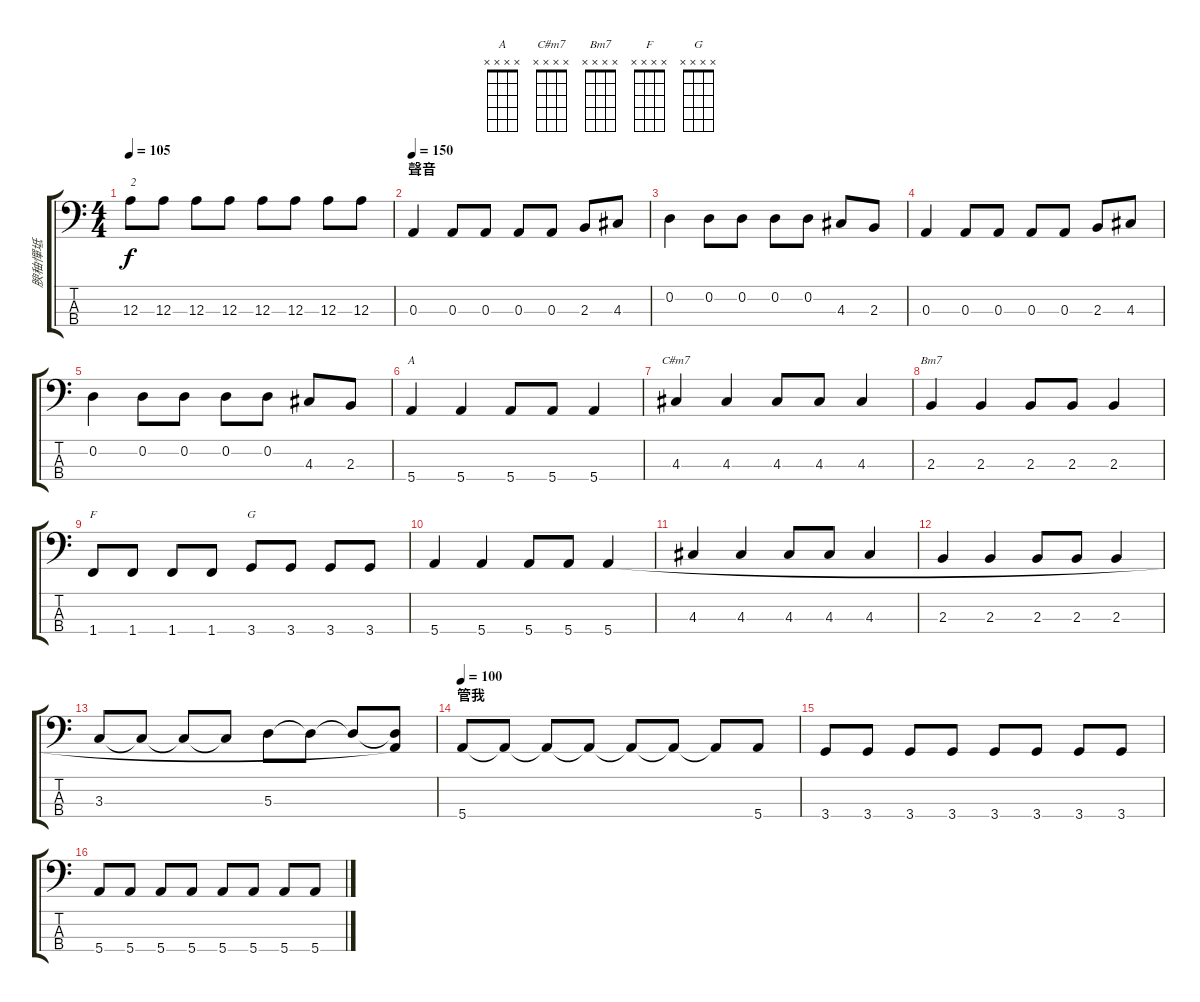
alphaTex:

\track ("腴秞憚坻" "腴秞憚坻") {instrument electricbassfinger}
\staff {score tabs}
\tuning (G2 D2 A1 E1) {hide}
\chord ("A" x x x x) {firstfret 0}
\chord ("C#m7" x x x x) {firstfret 0}
\chord ("Bm7" x x x x) {firstfret 0}
\chord ("F" x x x x) {firstfret 0}
\chord ("G" x x x x) {firstfret 0}
\ts (4 4)
\tempo 105
\clef f4
\ks c
12.3.8{txt "2" dy f} 12.3.8 12.3.8 12.3.8 12.3.8 12.3.8 12.3.8 12.3.8 |
\section ("" "聲音")
\tempo 150
0.3.4 0.3.8 0.3.8 0.3.8 0.3.8 2.3.8 4.3.8 |
0.2.4 0.2.8 0.2.8 0.2.8 0.2.8 4.3.8 2.3.8 |
0.3.4 0.3.8 0.3.8 0.3.8 0.3.8 2.3.8 4.3.8 |
0.2.4 0.2.8 0.2.8 0.2.8 0.2.8 4.3.8 2.3.8 |
5.4.4{ch "A"} 5.4.4 5.4.8 5.4.8 5.4.4 |
4.3.4{ch "C#m7"} 4.3.4 4.3.8 4.3.8 4.3.4 |
2.3.4{ch "Bm7"} 2.3.4 2.3.8 2.3.8 2.3.4 |
1.4.8{ch "F"} 1.4.8 1.4.8 1.4.8 3.4.8{ch "G"} 3.4.8 3.4.8 3.4.8 |
5.4.4 5.4.4 5.4.8 5.4.8 5.4.4 |
4.3.4 4.3.4 4.3.8 4.3.8 4.3.4 |
2.3.4 2.3.4 2.3.8 2.3.8 2.3.4 |
3.3.8 3.3{t}.8 3.3{t}.8 3.3{t}.8 5.3.8 5.3{t}.8 5.3{t}.8 (5.3{t} 5.4{t}).8 |
\section ("" "管我")
\tempo 100
5.4.8 5.4{t}.8 5.4{t}.8 5.4{t}.8 5.4{t}.8 5.4{t}.8 5.4{t}.8 5.4.8 |
3.4.8 3.4.8 3.4.8 3.4.8 3.4.8 3.4.8 3.4.8 3.4.8 |
5.4.8 5.4.8 5.4.8 5.4.8 5.4.8 5.4.8 5.4.8 5.4.8
